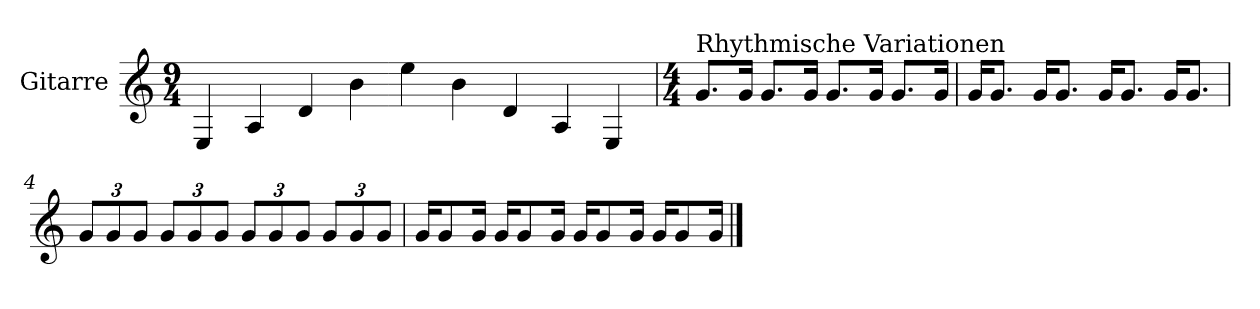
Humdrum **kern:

**kern
*part1
*staff1
*I"Gitarre
*I'Git.
*clefG2
*ITrd7c12
*k[]
*M9/4
=1
4EE/
4AA/
4D/
4B\
4e\
4B\
4D/
4AA/
4EE/
!!LO:LB:g=z
=2
*M4/4
!LO:TX:a:t=Rhythmische Variationen
8.G/L
16G/Jk
8.G/L
16G/Jk
8.G/L
16G/Jk
8.G/L
16G/Jk
=3
16G/KL
8.G/J
16G/KL
8.G/J
16G/KL
8.G/J
16G/KL
8.G/J
=4
*Xbrackettup
12G/L
12G/
12G/J
12G/L
12G/
12G/J
12G/L
12G/
12G/J
12G/L
12G/
12G/J
=5
16G/KL
8G/
16G/Jk
16G/KL
8G/
16G/Jk
16G/KL
8G/
16G/Jk
16G/KL
8G/
16G/Jk
==
*-
